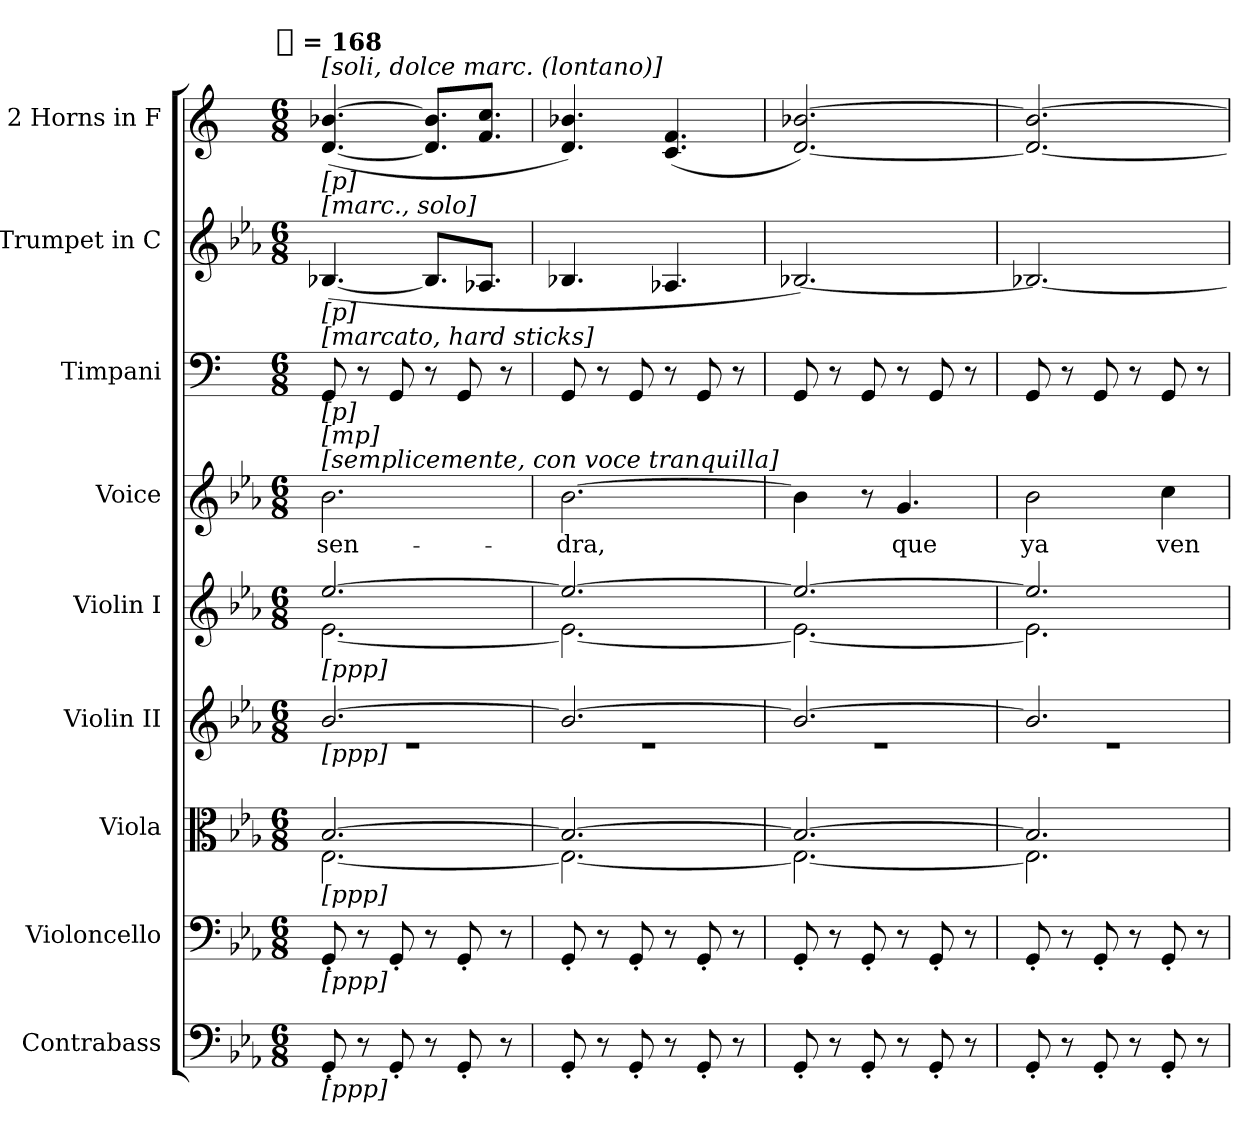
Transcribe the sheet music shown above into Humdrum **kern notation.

**kern	**kern	**kern	**kern	**kern	**kern	**text	**kern	**kern	**kern
*part9	*part8	*part7	*part6	*part5	*part4	*part4	*part3	*part2	*part1
*staff9	*staff8	*staff7	*staff6	*staff5	*staff4	*staff4	*staff3	*staff2	*staff1
*I"Contrabass	*I"Violoncello	*I"Viola	*I"Violin II	*I"Violin I	*I"Voice	*	*I"Timpani	*I"Trumpet in C	*I"2 Horns in F
*I'Cb.	*I'Vc.	*I'Vla.	*I'Vln. II	*I'Vln. I	*	*	*I'Timp.	*	*I'Hn.
*clefF4	*clefF4	*clefC3	*clefG2	*clefG2	*clefG2	*	*clefF4	*clefG2	*clefG2
*	*	*	*	*	*	*	*	*	*ITrd4c7
*k[b-e-a-]	*k[b-e-a-]	*k[b-e-a-]	*k[b-e-a-]	*k[b-e-a-]	*k[b-e-a-]	*	*k[]	*k[b-e-a-]	*k[b-]
*E-:	*E-:	*E-:	*E-:	*E-:	*E-:	*	*C:	*E-:	*F:
!!LO:TX:omd:t=[quarter] = 168
*M6/8	*M6/8	*M6/8	*M6/8	*M6/8	*M6/8	*	*M6/8	*M6/8	*M6/8
*MM168	*MM168	*MM168	*MM168	*MM168	*MM168	*	*MM168	*MM168	*MM168
=1	=1	=1	=1	=1	=1	=1	=1	=1	=1
*	*	*^	*^	*^	*	*	*	*	*
!	!	!	!	!	!	!	!	!	!	!	!	!LO:TX:b:t=[p]
!	!	!	!	!	!	!	!	!	!	!	!	!LO:TX:a:t=[soli, dolce marc. (lontano)]
!	!	!	!	!	!	!	!	!	!	!	!LO:TX:b:t=[p]	!
!	!	!	!	!	!	!	!	!	!	!	!LO:TX:a:t=[marc., solo]	!
!	!	!	!	!	!	!	!	!	!	!LO:TX:b:t=[p]	!	!
!	!	!	!	!	!	!	!	!	!	!LO:TX:a:t=[marcato, hard sticks]	!	!
!	!	!	!	!	!	!	!	!LO:TX:a:t=[semplicemente, con voce tranquilla]	!	!	!	!
!	!	!	!	!	!	!	!	!LO:TX:a:t=[mp]	!	!	!	!
!	!	!	!	!	!	!LO:TX:b:t=[ppp]	!	!	!	!	!	!
!	!	!	!	!LO:TX:b:t=[ppp]	!	!	!	!	!	!	!	!
!	!	!LO:TX:b:t=[ppp]	!	!	!	!	!	!	!	!	!	!
!	!LO:TX:b:t=[ppp]	!	!	!	!	!	!	!	!	!	!	!
!LO:TX:b:t=[ppp]	!	!	!	!	!	!	!	!	!	!	!	!
8GG'	8GG'	[2.B-	[2.E-	[2.b-	2.r	[2.ee-	[2.e-	2.b-	- sen-	8GG	([4.B-X	([4.G [4.e-X
8r	8r	.	.	.	.	.	.	.	.	8r	.	.
8GG'	8GG'	.	.	.	.	.	.	.	.	8GG	.	.
8r	8r	.	.	.	.	.	.	.	.	8r	8.B-L]	8.G] 8.e-]L
8GG'	8GG'	.	.	.	.	.	.	.	.	8GG	.	.
.	.	.	.	.	.	.	.	.	.	.	8.A-XJ	8.B- 8.fJ
8r	8r	.	.	.	.	.	.	.	.	8r	.	.
=2	=2	=2	=2	=2	=2	=2	=2	=2	=2	=2	=2	=2
8GG'	8GG'	2.B-_	2.E-_	2.b-_	2.r	2.ee-_	2.e-_	[2.b-	-dra,	8GG	4.B-X	4.G 4.e-X)
8r	8r	.	.	.	.	.	.	.	.	8r	.	.
8GG'	8GG'	.	.	.	.	.	.	.	.	8GG	.	.
8r	8r	.	.	.	.	.	.	.	.	8r	4.A-X	(4.F 4.B-
8GG'	8GG'	.	.	.	.	.	.	.	.	8GG	.	.
8r	8r	.	.	.	.	.	.	.	.	8r	.	.
=3	=3	=3	=3	=3	=3	=3	=3	=3	=3	=3	=3	=3
8GG'	8GG'	2.B-_	2.E-_	2.b-_	2.r	2.ee-_	2.e-_	4b-]	.	8GG	[2.B-X)	[2.G [2.e-X)
8r	8r	.	.	.	.	.	.	.	.	8r	.	.
8GG'	8GG'	.	.	.	.	.	.	8r	.	8GG	.	.
8r	8r	.	.	.	.	.	.	4.g	que	8r	.	.
8GG'	8GG'	.	.	.	.	.	.	.	.	8GG	.	.
8r	8r	.	.	.	.	.	.	.	.	8r	.	.
=4	=4	=4	=4	=4	=4	=4	=4	=4	=4	=4	=4	=4
8GG'	8GG'	2.B-]	2.E-]	2.b-]	2.r	2.ee-]	2.e-]	2b-	ya	8GG	2.B-X_	2.G_ 2.e-_
8r	8r	.	.	.	.	.	.	.	.	8r	.	.
8GG'	8GG'	.	.	.	.	.	.	.	.	8GG	.	.
8r	8r	.	.	.	.	.	.	.	.	8r	.	.
8GG'	8GG'	.	.	.	.	.	.	4cc	ven-	8GG	.	.
8r	8r	.	.	.	.	.	.	.	.	8r	.	.
*	*	*v	*v	*	*	*v	*v	*	*	*	*	*
*	*	*	*v	*v	*	*	*	*	*	*
=	=	=	=	=	=	=	=	=	=
*-	*-	*-	*-	*-	*-	*-	*-	*-	*-
